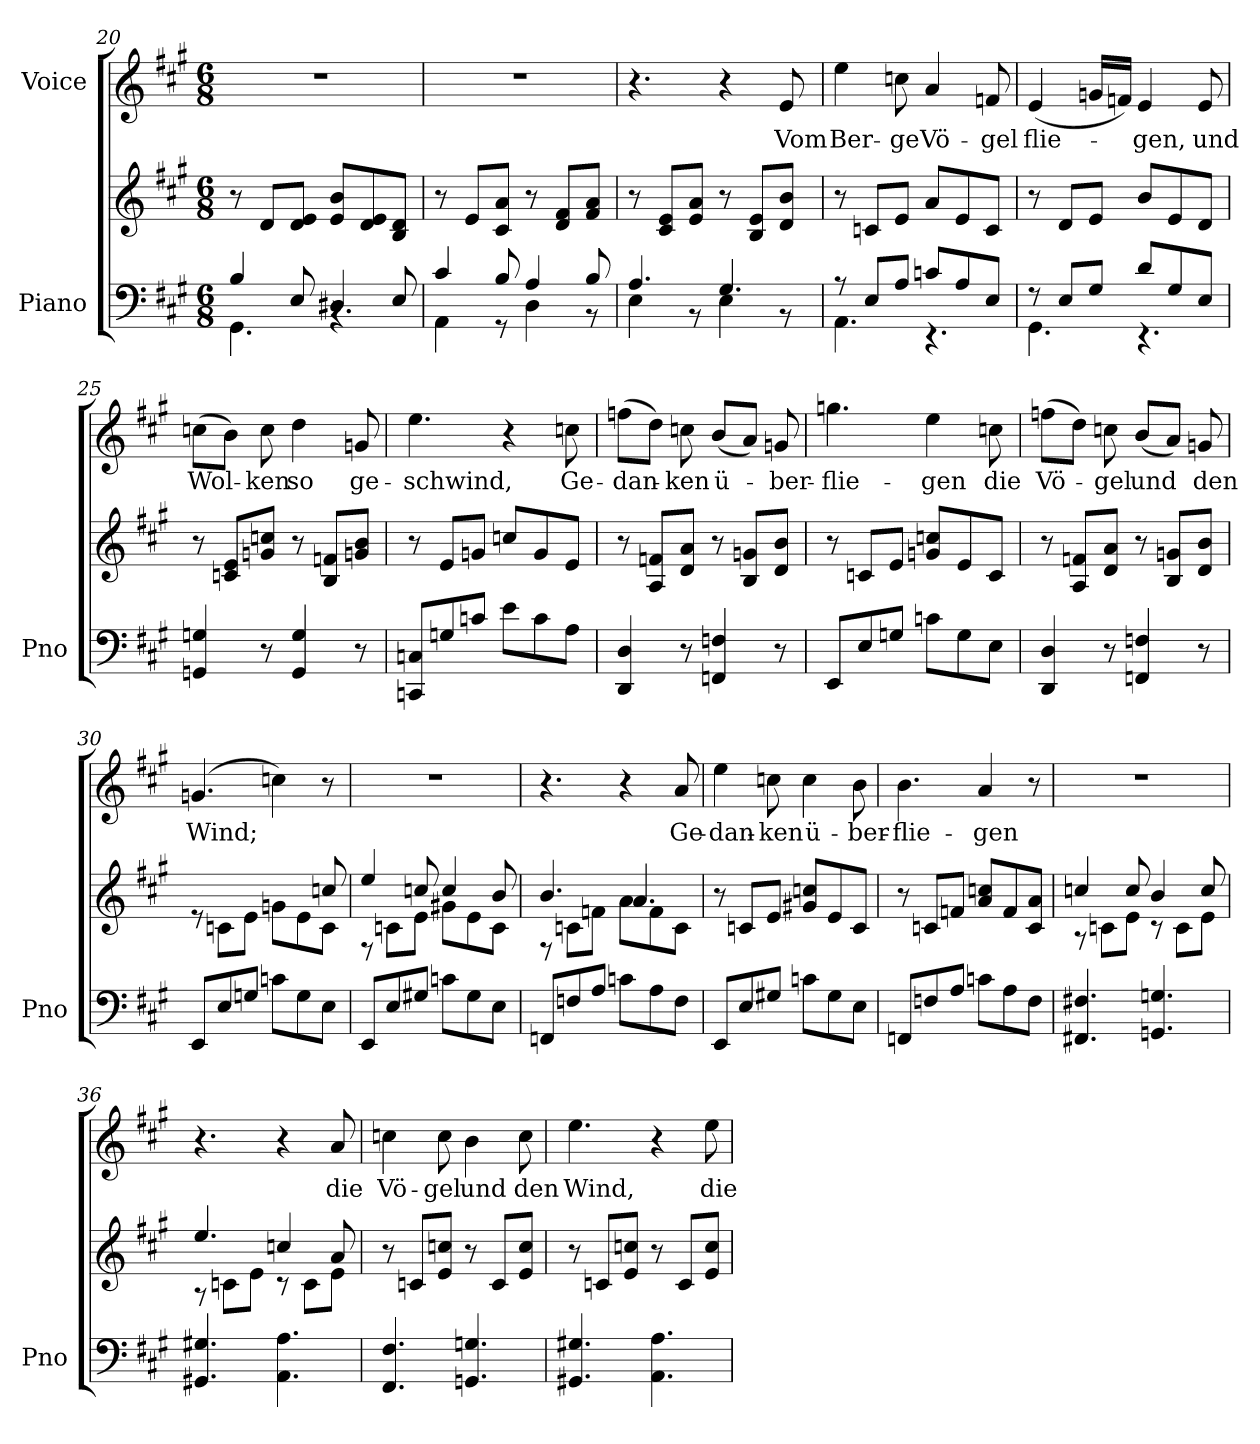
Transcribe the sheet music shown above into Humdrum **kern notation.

**kern	**kern	**kern	**text
*part2	*part2	*part1	*part1
*staff3	*staff2	*staff1	*staff1
*I"Piano	*	*I"Voice	*
*I'Pno	*	*	*
*clefF4	*clefG2	*clefG2	*
*k[f#c#g#]	*k[f#c#g#]	*k[f#c#g#]	*
*M6/8	*M6/8	*M6/8	*
=20	=20	=20	=20
*^	*	*	*
4B/	4.GG#\	8r	2.r	.
.	.	8d/L	.	.
8E/	.	8d/ 8e/J	.	.
4D#X/	4.rBB	8e/ 8b/L	.	.
.	.	8d/ 8e/	.	.
8E/	.	8B/ 8d/J	.	.
=21	=21	=21	=21	=21
4c#/	4AA\	8r	2.r	.
.	.	8e/L	.	.
8B/	8r	8c#/ 8a/J	.	.
4A/	4D\	8r	.	.
.	.	8d/ 8f#/L	.	.
8B/	8r	8f#/ 8a/J	.	.
!!LO:LB:g=z
=22	=22	=22	=22	=22
4.A/	4E\	8r	4.r	.
.	.	8c#/ 8e/L	.	.
.	8r	8e/ 8a/J	.	.
4.G#/	4E\	8r	4r	.
.	.	8B/ 8e/L	.	.
.	8r	8d/ 8b/J	8e/	Vom
=23	=23	=23	=23	=23
8r	4.AA\	8r	4ee\	Ber-
8E/L	.	8cn/L	.	.
8A/J	.	8e/J	8ccn\	-ge
8cn/L	4.r	8a/L	4a/	Vö-
8A/	.	8e/	.	.
8E/J	.	8c/J	8fn/	-gel
=24	=24	=24	=24	=24
8r	4.GG#\	8r	(4e/	flie-
8E/L	.	8d/L	.	.
8G#/J	.	8e/J	16gn/LL	.
.	.	.	16fn/JJ)	.
8d/L	4.r	8b/L	4e/	-gen,
8G#/	.	8e/	.	.
8E/J	.	8d/J	8e/	und
*v	*v	*	*	*
=25	=25	=25	=25
4GGn/ 4Gn/	8r	(8ccn\L	Wol-
.	8cn/ 8e/L	8b\J)	.
8r	8gn/ 8ccn/J	8cc\	-ken
4GG/ 4G/	8r	4dd\	so
.	8B/ 8fn/L	.	.
8r	8gn/ 8b/J	8gn/	ge-
=26	=26	=26	=26
8CCn/ 8Cn/L	8r	4.ee\	schwind,
8Gn/	8e/L	.	.
8cn/J	8gn/J	.	.
8e\L	8ccn/L	4r	.
8c\	8g/	.	.
8A\J	8e/J	8ccn\	Ge-
=27	=27	=27	=27
4DD/ 4D/	8r	(8ffn\L	-dan-
.	8A/ 8fn/L	8dd\J)	.
8r	8d/ 8a/J	8ccn\	-ken
4FFn/ 4Fn/	8r	(8b/L	ü-
.	8B/ 8gn/L	8a/J)	.
8r	8d/ 8b/J	8gn/	-ber-
=28	=28	=28	=28
8EE/L	8r	4.ggn\	-flie-
8E/	8cn/L	.	.
8Gn/J	8e/J	.	.
8cn\L	8gn/ 8ccn/L	4ee\	-gen
8G\	8e/	.	.
8E\J	8c/J	8ccn\	die
!!LO:LB:g=z
=29	=29	=29	=29
4DD/ 4D/	8r	(8ffn\L	Vö-
.	8A/ 8fn/L	8dd\J)	.
8r	8d/ 8a/J	8ccn\	-gel
4FFn/ 4Fn/	8r	(8b/L	und
.	8B/ 8gn/L	8a/J)	.
8r	8d/ 8b/J	8gn/	den
=30	=30	=30	=30
*	*^	*	*
8EE/L	8re	4.rgyy	(4.gn/	Wind;
8E/	8cn\L	.	.	.
8Gn/J	8e\J	.	.	.
8cn\L	8gn\L	4rgyy	4ccn\)	.
8G\	8e\	.	.	.
8E\J	8c\J	8ccn/	8r	.
=31	=31	=31	=31	=31
8EE/L	8rF	4ee/	2.r	.
8E/	8cn\L	.	.	.
8G#X/J	8e\J	8ccn/	.	.
8cn\L	8g#X\L	4cc/	.	.
8G#\	8e\	.	.	.
8E\J	8c\J	8b/	.	.
=32	=32	=32	=32	=32
8FFn/L	8rF	4.b/	4.r	.
8Fn/	8cn\L	.	.	.
8A/J	8fn\J	.	.	.
8cn\L	8a\L	4.a/	4r	.
8A\	8f\	.	.	.
8F\J	8c\J	.	8a/	Ge-
*	*v	*v	*	*
=33	=33	=33	=33
8EE/L	8r	4ee\	-dan-
8E/	8cn/L	.	.
8G#X/J	8e/J	8ccn\	-ken
8cn\L	8g#X/ 8ccn/L	4cc\	ü-
8G#\	8e/	.	.
8E\J	8c/J	8b\	-ber-
=34	=34	=34	=34
8FFn/L	8r	4.b\	-flie-
8Fn/	8cn/L	.	.
8A/J	8fn/J	.	.
8cn\L	8a/ 8ccn/L	4a/	-gen
8A\	8f/	.	.
8F\J	8c/ 8a/J	8r	.
=35	=35	=35	=35
*	*^	*	*
4.FF#X/ 4.F#X/	4ccn/	8r	2.r	.
.	.	8cn\L	.	.
.	8cc/	8e\J	.	.
4.GGn/ 4.Gn/	4b/	8r	.	.
.	.	8c\L	.	.
.	8cc/	8e\J	.	.
!!LO:PB:g=z
=36	=36	=36	=36	=36
4.GG#X/ 4.G#X/	4.ee/	8r	4.r	.
.	.	8cn\L	.	.
.	.	8e\J	.	.
4.AA\ 4.A\	4ccn/	8r	4r	.
.	.	8c\L	.	.
.	8a/	8e\J	8a/	die
*	*v	*v	*	*
=37	=37	=37	=37
4.FF#/ 4.F#/	8r	4ccn\	Vö-
.	8cn/L	.	.
.	8e/ 8ccn/J	8cc\	-gel
4.GGn/ 4.Gn/	8r	4b\	und
.	8c/L	.	.
.	8e/ 8cc/J	8cc\	den
=38	=38	=38	=38
4.GG#X/ 4.G#X/	8r	4.ee\	Wind,
.	8cn/L	.	.
.	8e/ 8ccn/J	.	.
4.AA\ 4.A\	8r	4r	.
.	8c/L	.	.
.	8e/ 8cc/J	8ee\	die
=	=	=	=
*-	*-	*-	*-
